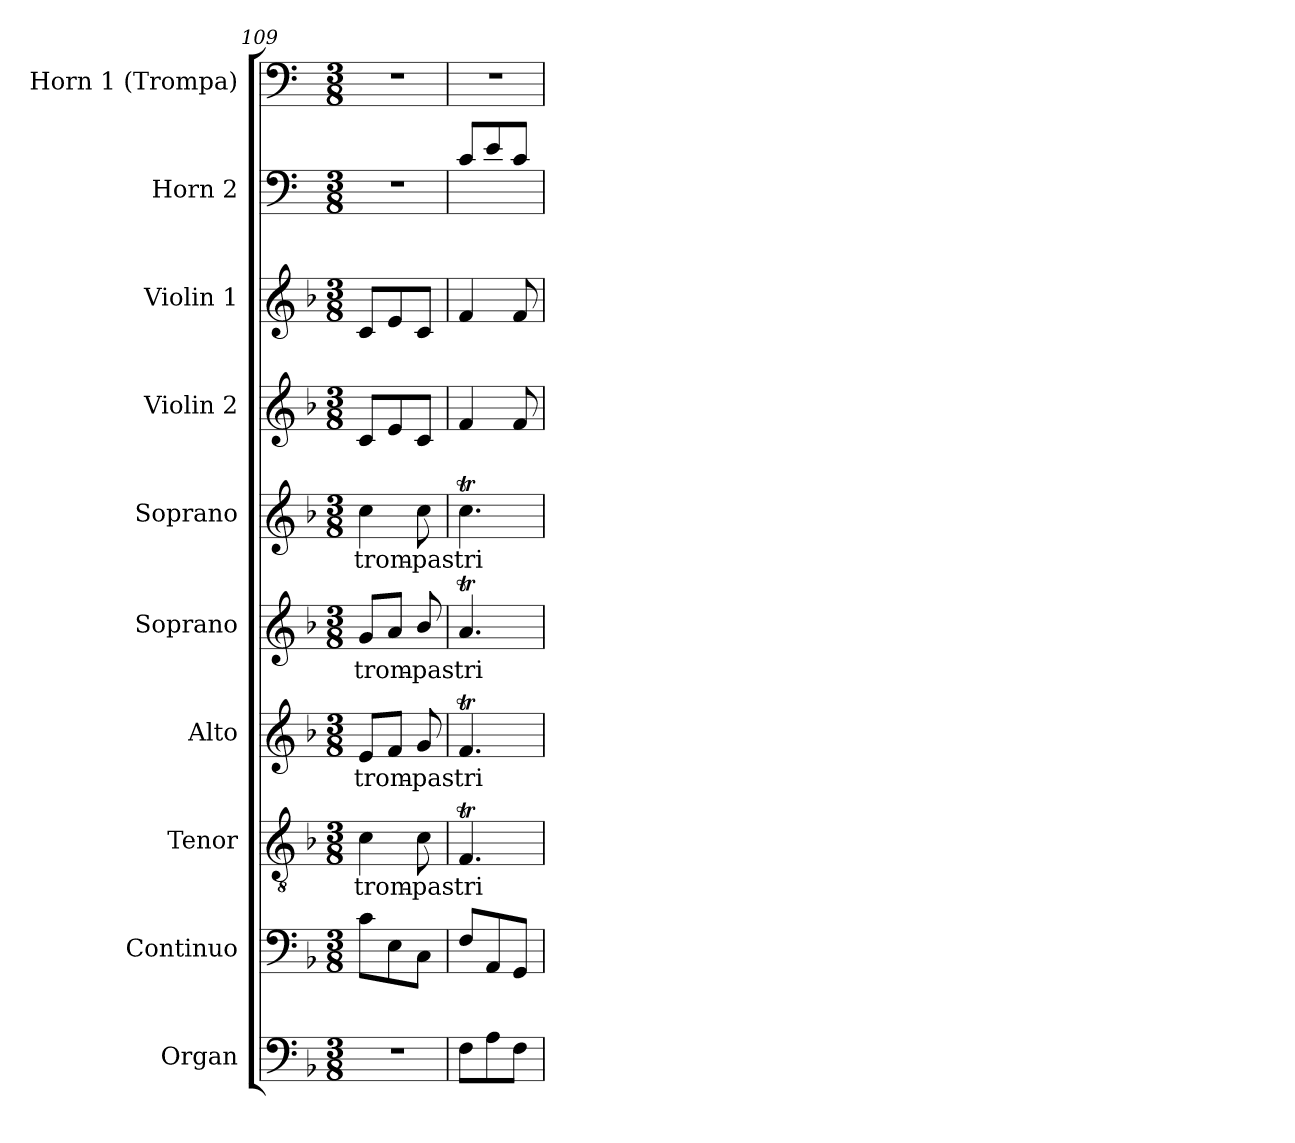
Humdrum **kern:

**kern	**kern	**kern	**text	**kern	**text	**kern	**text	**kern	**text	**kern	**kern	**kern	**kern
*part10	*part9	*part8	*part8	*part7	*part7	*part6	*part6	*part5	*part5	*part4	*part3	*part2	*part1
*staff10	*staff9	*staff8	*staff8	*staff7	*staff7	*staff6	*staff6	*staff5	*staff5	*staff4	*staff3	*staff2	*staff1
*I"Organ	*I"Continuo	*I"Tenor	*	*I"Alto	*	*I"Soprano	*	*I"Soprano	*	*I"Violin 2	*I"Violin 1	*I"Horn  2	*I"Horn  1 (Trompa)
*I'Org.	*I'Cont.	*I'T.	*	*I'A.	*	*I'S.	*	*I'S.	*	*I'Vln. 2	*I'Vln. 1	*I'Hn.	*I'Hn.
*clefF4	*clefF4	*clefGv2	*	*clefG2	*	*clefG2	*	*clefG2	*	*clefG2	*clefG2	*clefF4	*clefF4
*	*	*ITrd7c12	*	*	*	*	*	*	*	*	*	*ITrd4c7	*ITrd4c7
*k[b-]	*k[b-]	*k[b-]	*	*k[b-]	*	*k[b-]	*	*k[b-]	*	*k[b-]	*k[b-]	*k[b-]	*k[b-]
*F:	*F:	*F:	*	*F:	*	*F:	*	*F:	*	*F:	*F:	*F:	*F:
*M3/8	*M3/8	*M3/8	*	*M3/8	*	*M3/8	*	*M3/8	*	*M3/8	*M3/8	*M3/8	*M3/8
=109	=109	=109	=109	=109	=109	=109	=109	=109	=109	=109	=109	=109	=109
!LO:N:vis=1	!	!	!	!	!	!	!	!	!	!	!	!	!
!	!	!	!LO:LY:b:color=#000000	!	!	!	!	!	!	!	!	!	!
!	!	!	!	!	!LO:LY:b:color=#000000	!	!	!	!	!	!	!	!
!	!	!	!	!	!	!	!LO:LY:b:color=#000000	!	!	!	!	!	!
!	!	!	!	!	!	!	!	!	!LO:LY:b:color=#000000	!	!	!LO:N:vis=1	!LO:N:vis=1
4.r	8ci\L	4Ci\	trom-	8ei/L	trom-	8gi/L	trom-	4cci\	trom-	8ci/L	8ci/L	4.r	4.r
.	8Ei\	.	.	8fi/J	.	8ai/J	.	.	.	8ei/	8ei/	.	.
!	!	!	!LO:LY:b:color=#000000	!	!	!	!	!	!	!	!	!	!
!	!	!	!	!	!LO:LY:b:color=#000000	!	!	!	!	!	!	!	!
!	!	!	!	!	!	!	!LO:LY:b:color=#000000	!	!	!	!	!	!
!	!	!	!	!	!	!	!	!	!LO:LY:b:color=#000000	!	!	!	!
.	8Ci\J	8Ci\	-pas	8gi/	-pas	8b-i/	-pas	8cci\	-pas	8ci/J	8ci/J	.	.
=110	=110	=110	=110	=110	=110	=110	=110	=110	=110	=110	=110	=110	=110
!	!	!	!LO:LY:b:color=#000000	!	!	!	!	!	!	!	!	!	!
!	!	!	!	!	!LO:LY:b:color=#000000	!	!	!	!	!	!	!	!
!	!	!	!	!	!	!	!LO:LY:b:color=#000000	!	!	!	!	!	!
!	!	!	!	!	!	!	!	!	!LO:LY:b:color=#000000	!	!	!	!LO:N:vis=1
8Fi\L	8Fi/L	4.FFTi/	tri-	4.fTi/	tri-	4.ati/	tri-	4.ccTi\	tri-	4fi/	4fi/	8Fi/L	4.r
8Ai\	8AAi/	.	.	.	.	.	.	.	.	.	.	8Ai/	.
8Fi\J	8GGi/J	.	.	.	.	.	.	.	.	8fi/	8fi/	8Fi/J	.
=	=	=	=	=	=	=	=	=	=	=	=	=	=
*-	*-	*-	*-	*-	*-	*-	*-	*-	*-	*-	*-	*-	*-
